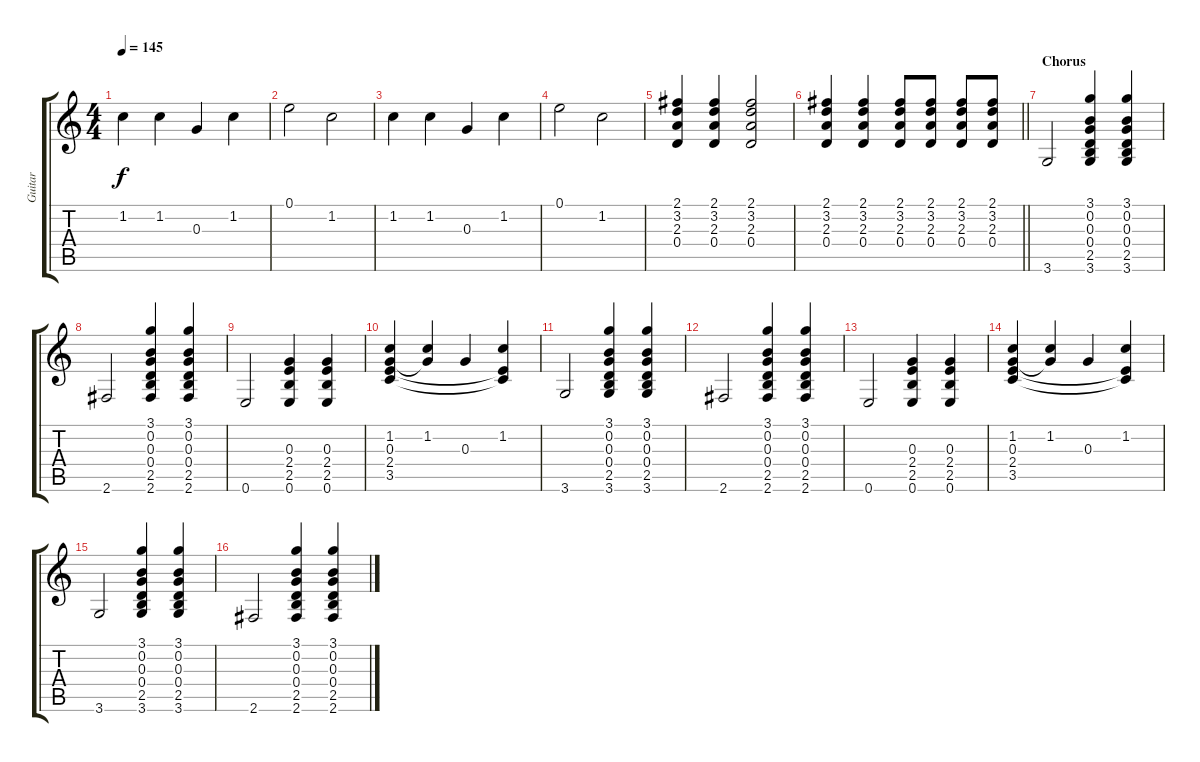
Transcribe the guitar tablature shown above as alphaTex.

\track ("Guitar" "Guitar") {instrument electricguitarjazz}
\staff {score tabs}
\tuning (E4 B3 G3 D3 A2 E2) {hide}
\ts (4 4)
\tempo 145
\clef g2
\ks c
1.2.4{dy f} 1.2.4 0.3.4 1.2.4 |
0.1.2 1.2.2 |
1.2.4 1.2.4 0.3.4 1.2.4 |
0.1.2 1.2.2 |
(2.1 3.2 2.3 0.4).4 (2.1 3.2 2.3 0.4).4 (2.1 3.2 2.3 0.4).2 |
\barLineRight lightlight
(2.1 3.2 2.3 0.4).4 (2.1 3.2 2.3 0.4).4 (2.1 3.2 2.3 0.4).8 (2.1 3.2 2.3 0.4).8 (2.1 3.2 2.3 0.4).8 (2.1 3.2 2.3 0.4).8 |
\section ("" "Chorus")
3.6.2 (3.1 0.2 0.3 0.4 2.5 3.6).4 (3.1 0.2 0.3 0.4 2.5 3.6).4 |
2.6.2 (3.1 0.2 0.3 0.4 2.5 2.6).4 (3.1 0.2 0.3 0.4 2.5 2.6).4 |
0.6.2 (0.3 2.4 2.5 0.6).4 (0.3 2.4 2.5 0.6).4 |
(1.2 0.3 2.4 3.5).4 (1.2 0.3{t}).4 0.3.4 (1.2 2.4{t} 3.5{t}).4 |
3.6.2 (3.1 0.2 0.3 0.4 2.5 3.6).4 (3.1 0.2 0.3 0.4 2.5 3.6).4 |
2.6.2 (3.1 0.2 0.3 0.4 2.5 2.6).4 (3.1 0.2 0.3 0.4 2.5 2.6).4 |
0.6.2 (0.3 2.4 2.5 0.6).4 (0.3 2.4 2.5 0.6).4 |
(1.2 0.3 2.4 3.5).4 (1.2 0.3{t}).4 0.3.4 (1.2 2.4{t} 3.5{t}).4 |
3.6.2 (3.1 0.2 0.3 0.4 2.5 3.6).4 (3.1 0.2 0.3 0.4 2.5 3.6).4 |
2.6.2 (3.1 0.2 0.3 0.4 2.5 2.6).4 (3.1 0.2 0.3 0.4 2.5 2.6).4
